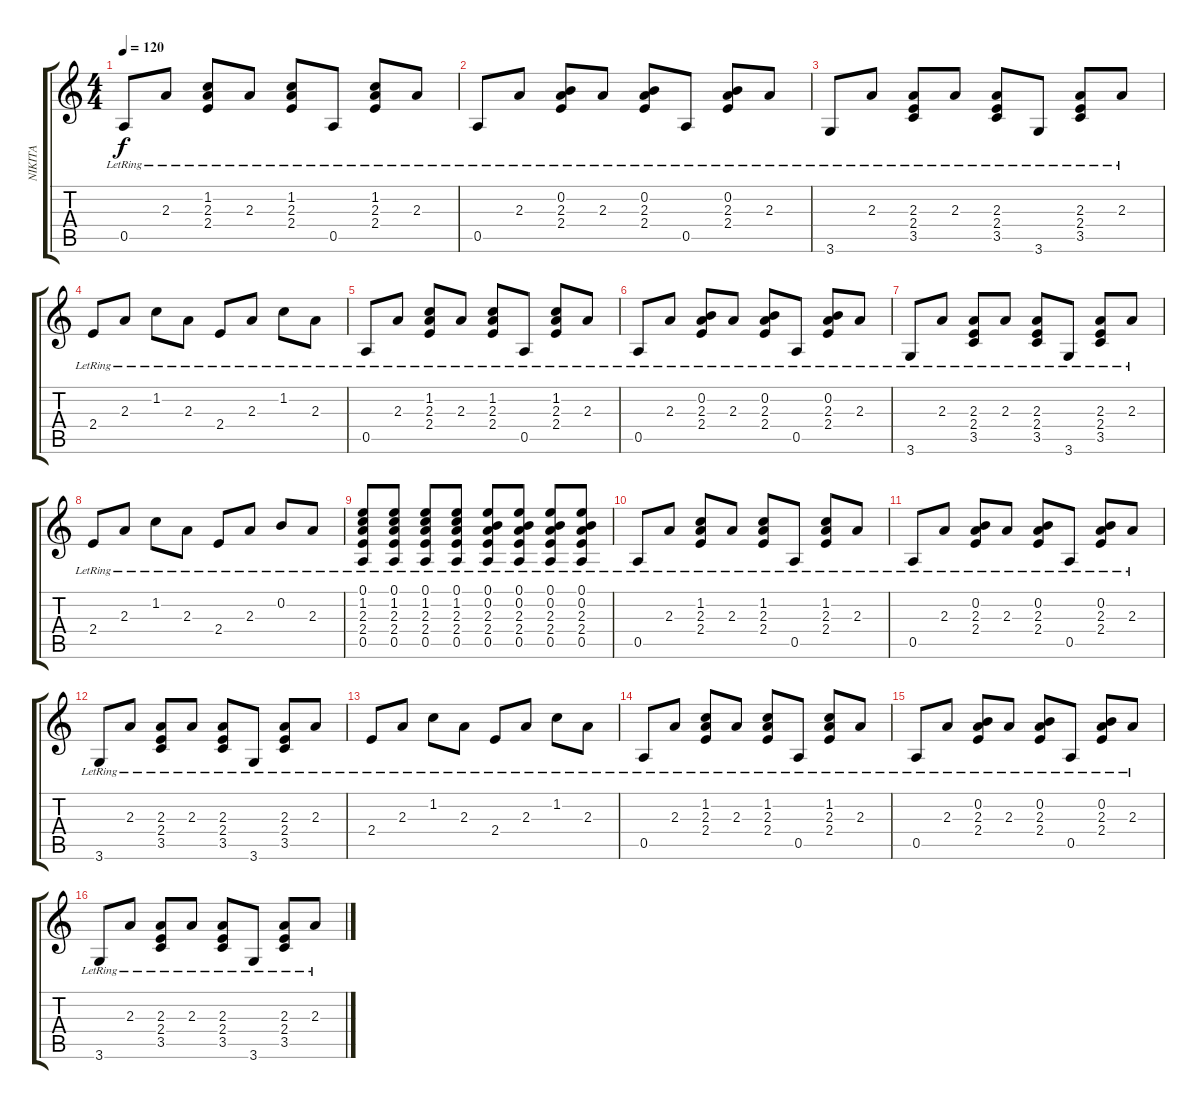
\track ("NIKITA" "NIKITA") {instrument electricguitarmuted}
\staff {score tabs}
\tuning (E4 B3 G3 D3 A2 E2) {hide}
\ts (4 4)
\tempo 120
\clef g2
\ks c
0.5{lr}.8{dy f} 2.3{lr}.8 (1.2{lr} 2.3{lr} 2.4{lr}).8 2.3{lr}.8 (1.2{lr} 2.3{lr} 2.4{lr}).8 0.5{lr}.8 (1.2{lr} 2.3{lr} 2.4{lr}).8 2.3{lr}.8 |
0.5{lr}.8 2.3{lr}.8 (0.2{lr} 2.3{lr} 2.4{lr}).8 2.3{lr}.8 (0.2{lr} 2.3{lr} 2.4{lr}).8 0.5{lr}.8 (0.2{lr} 2.3{lr} 2.4{lr}).8 2.3{lr}.8 |
3.6{lr}.8 2.3{lr}.8 (2.3{lr} 2.4{lr} 3.5{lr}).8 2.3{lr}.8 (2.3{lr} 2.4{lr} 3.5{lr}).8 3.6{lr}.8 (2.3{lr} 2.4{lr} 3.5{lr}).8 2.3{lr}.8 |
2.4{lr}.8 2.3{lr}.8 1.2{lr}.8 2.3{lr}.8 2.4{lr}.8 2.3{lr}.8 1.2{lr}.8 2.3{lr}.8 |
0.5{lr}.8 2.3{lr}.8 (1.2{lr} 2.3{lr} 2.4{lr}).8 2.3{lr}.8 (1.2{lr} 2.3{lr} 2.4{lr}).8 0.5{lr}.8 (1.2{lr} 2.3{lr} 2.4{lr}).8 2.3{lr}.8 |
0.5{lr}.8 2.3{lr}.8 (0.2{lr} 2.3{lr} 2.4{lr}).8 2.3{lr}.8 (0.2{lr} 2.3{lr} 2.4{lr}).8 0.5{lr}.8 (0.2{lr} 2.3{lr} 2.4{lr}).8 2.3{lr}.8 |
3.6{lr}.8 2.3{lr}.8 (2.3{lr} 2.4{lr} 3.5{lr}).8 2.3{lr}.8 (2.3{lr} 2.4{lr} 3.5{lr}).8 3.6{lr}.8 (2.3{lr} 2.4{lr} 3.5{lr}).8 2.3{lr}.8 |
2.4{lr}.8 2.3{lr}.8 1.2{lr}.8 2.3{lr}.8 2.4{lr}.8 2.3{lr}.8 0.2{lr}.8 2.3{lr}.8 |
(0.1{lr} 1.2{lr} 2.3{lr} 2.4{lr} 0.5{lr}).8 (0.1{lr} 1.2{lr} 2.3{lr} 2.4{lr} 0.5{lr}).8 (0.1{lr} 1.2{lr} 2.3{lr} 2.4{lr} 0.5{lr}).8 (0.1{lr} 1.2{lr} 2.3{lr} 2.4{lr} 0.5{lr}).8 (0.1{lr} 0.2{lr} 2.3{lr} 2.4{lr} 0.5{lr}).8 (0.1{lr} 0.2{lr} 2.3{lr} 2.4{lr} 0.5{lr}).8 (0.1{lr} 0.2{lr} 2.3{lr} 2.4{lr} 0.5{lr}).8 (0.1{lr} 0.2{lr} 2.3{lr} 2.4{lr} 0.5{lr}).8 |
0.5{lr}.8 2.3{lr}.8 (1.2{lr} 2.3{lr} 2.4{lr}).8 2.3{lr}.8 (1.2{lr} 2.3{lr} 2.4{lr}).8 0.5{lr}.8 (1.2{lr} 2.3{lr} 2.4{lr}).8 2.3{lr}.8 |
0.5{lr}.8 2.3{lr}.8 (0.2{lr} 2.3{lr} 2.4{lr}).8 2.3{lr}.8 (0.2{lr} 2.3{lr} 2.4{lr}).8 0.5{lr}.8 (0.2{lr} 2.3{lr} 2.4{lr}).8 2.3{lr}.8 |
3.6{lr}.8 2.3{lr}.8 (2.3{lr} 2.4{lr} 3.5{lr}).8 2.3{lr}.8 (2.3{lr} 2.4{lr} 3.5{lr}).8 3.6{lr}.8 (2.3{lr} 2.4{lr} 3.5{lr}).8 2.3{lr}.8 |
2.4{lr}.8 2.3{lr}.8 1.2{lr}.8 2.3{lr}.8 2.4{lr}.8 2.3{lr}.8 1.2{lr}.8 2.3{lr}.8 |
0.5{lr}.8 2.3{lr}.8 (1.2{lr} 2.3{lr} 2.4{lr}).8 2.3{lr}.8 (1.2{lr} 2.3{lr} 2.4{lr}).8 0.5{lr}.8 (1.2{lr} 2.3{lr} 2.4{lr}).8 2.3{lr}.8 |
0.5{lr}.8 2.3{lr}.8 (0.2{lr} 2.3{lr} 2.4{lr}).8 2.3{lr}.8 (0.2{lr} 2.3{lr} 2.4{lr}).8 0.5{lr}.8 (0.2{lr} 2.3{lr} 2.4{lr}).8 2.3{lr}.8 |
3.6{lr}.8 2.3{lr}.8 (2.3{lr} 2.4{lr} 3.5{lr}).8 2.3{lr}.8 (2.3{lr} 2.4{lr} 3.5{lr}).8 3.6{lr}.8 (2.3{lr} 2.4{lr} 3.5{lr}).8 2.3{lr}.8
